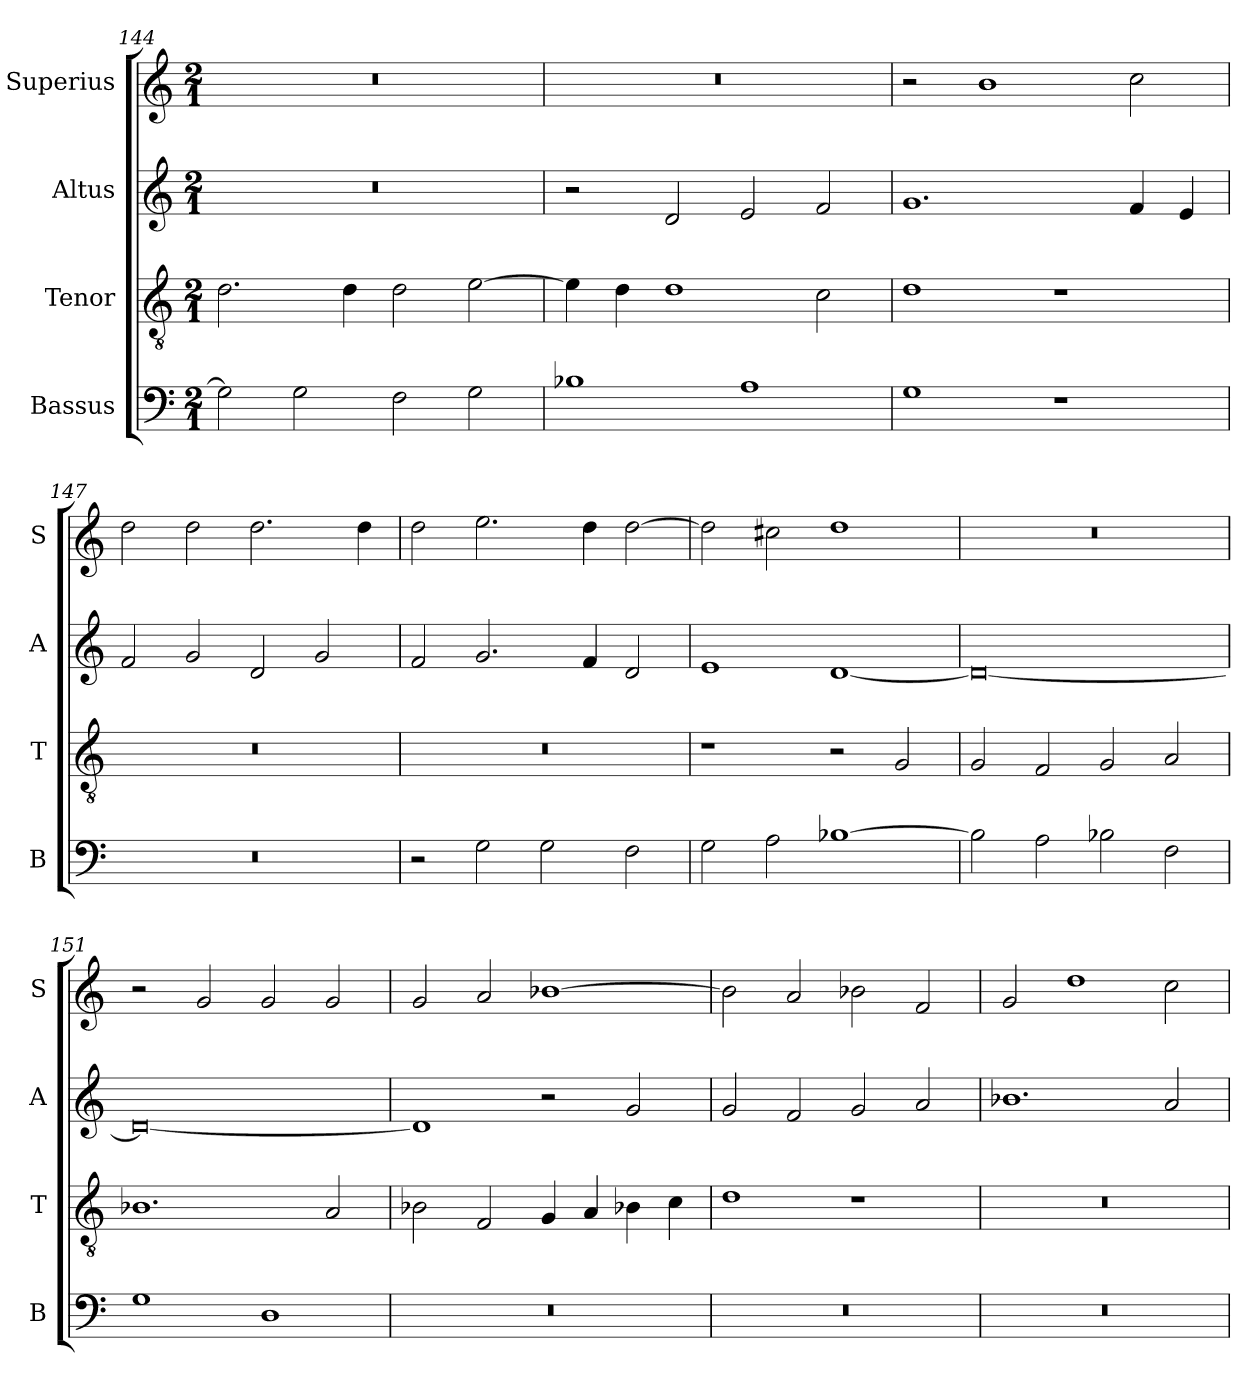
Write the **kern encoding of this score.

**kern	**kern	**kern	**kern
*part4	*part3	*part2	*part1
*staff4	*staff3	*staff2	*staff1
*I"Bassus	*I"Tenor	*I"Altus	*I"Superius
*I'B	*I'T	*I'A	*I'S
*clefF4	*clefGv2	*clefG2	*clefG2
*k[]	*k[]	*k[]	*k[]
*M2/1	*M2/1	*M2/1	*M2/1
=144	=144	=144	=144
2G\]	2.d\	0r	0r
2G\	.	.	.
.	4d\	.	.
2F\	2d\	.	.
2G\	[2e\	.	.
=145	=145	=145	=145
1B-X	4e\]	2r	0r
.	4d\	.	.
.	1d	2d/	.
1A	.	2e/	.
.	2c\	2f/	.
=146	=146	=146	=146
1G	1d	1.g	2r
.	.	.	1b
1r	1r	.	.
.	.	4f/	2cc\
.	.	4e/	.
=147	=147	=147	=147
0r	0r	2f/	2dd\
.	.	2g/	2dd\
.	.	2d/	2.dd\
.	.	2g/	.
.	.	.	4dd\
=148	=148	=148	=148
2r	0r	2f/	2dd\
2G\	.	2.g/	2.ee\
2G\	.	.	.
.	.	4f/	4dd\
2F\	.	2d/	[2dd\
=149	=149	=149	=149
2G\	1r	1e	2dd\]
2A\	.	.	2cc#X\
[1B-X	2r	[1d	1dd
.	2G/	.	.
=150	=150	=150	=150
2B-\]	2G/	0d_	0r
2A\	2F/	.	.
2B-X\	2G/	.	.
2F\	2A/	.	.
=151	=151	=151	=151
1G	1.B-X	0d_	2r
.	.	.	2g/
1D	.	.	2g/
.	2A/	.	2g/
=152	=152	=152	=152
0r	2B-X\	1d]	2g/
.	2F/	.	2a/
.	4G/	2r	[1b-X
.	4A/	.	.
.	4B-X\	2g/	.
.	4c\	.	.
=153	=153	=153	=153
0r	1d	2g/	2b-\]
.	.	2f/	2a/
.	1r	2g/	2b-X\
.	.	2a/	2f/
=154	=154	=154	=154
0r	0r	1.b-X	2g/
.	.	.	1dd
.	.	2a/	2cc\
=	=	=	=
*-	*-	*-	*-
